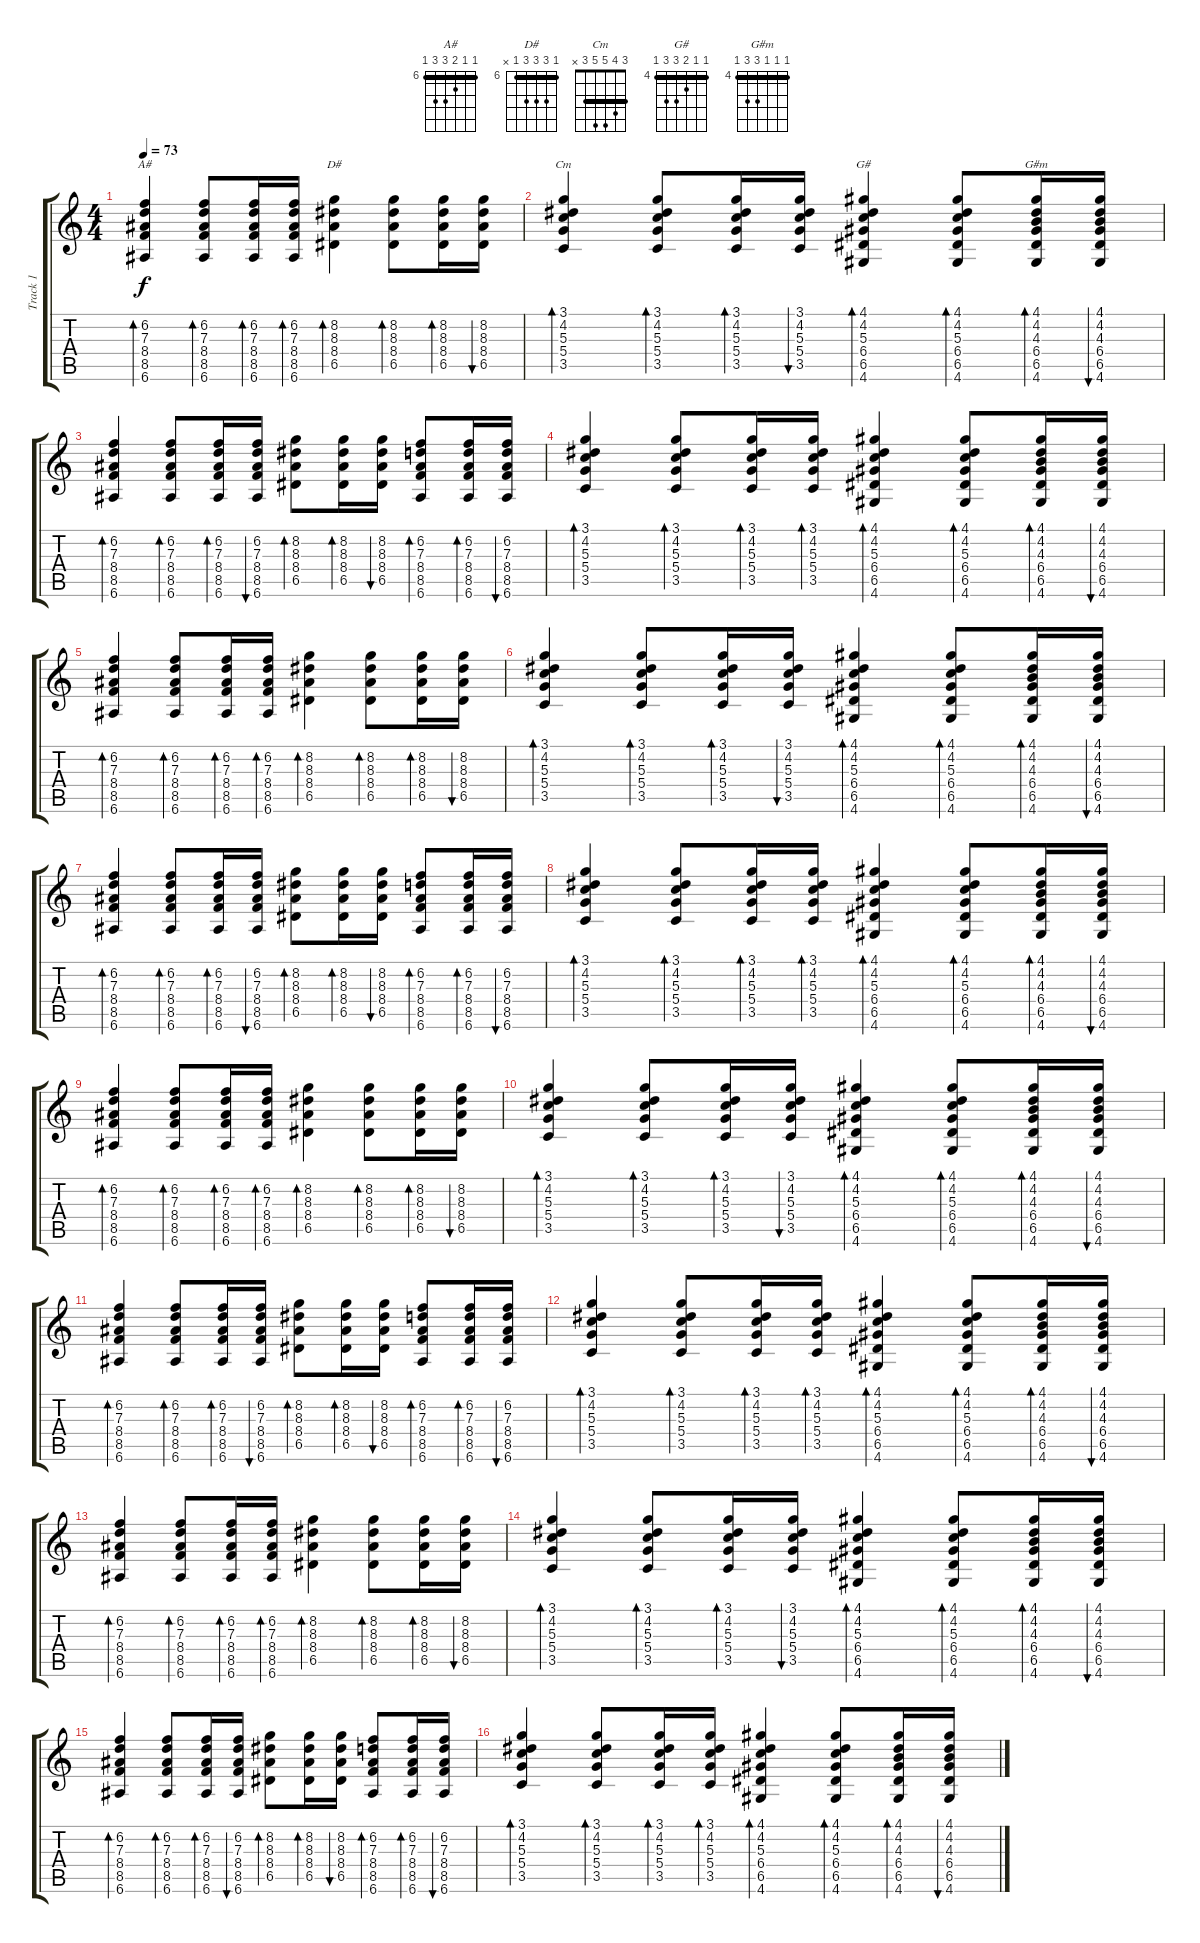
\track ("Track 1" "Track 1") {instrument electricguitarmuted}
\staff {score tabs}
\tuning (E4 B3 G3 D3 A2 E2) {hide}
\chord ("A#" 6 6 7 8 8 6) {firstfret 6 barre 6}
\chord ("D#" 6 8 8 8 6 x) {firstfret 6 barre 6}
\chord ("Cm" 3 4 5 5 3 x) {barre 3}
\chord ("G#" 4 4 5 6 6 4) {firstfret 4 barre 4}
\chord ("G#m" 4 4 4 6 6 4) {firstfret 4 barre 4}
\ts (4 4)
\tempo 73
\clef g2
\ks c
(6.2 7.3 8.4 8.5 6.6).4{bd 60 ch "A#" dy f} (6.2 7.3 8.4 8.5 6.6).8{bd 30} (6.2 7.3 8.4 8.5 6.6).16{bd 30} (6.2 7.3 8.4 8.5 6.6).16{bd 30} (8.2 8.3 8.4 6.5).4{bd 60 ch "D#"} (8.2 8.3 8.4 6.5).8{bd 30} (8.2 8.3 8.4 6.5).16{bd 30} (8.2 8.3 8.4 6.5).16{bu 30} |
(3.1 4.2 5.3 5.4 3.5).4{bd 60 ch "Cm"} (3.1 4.2 5.3 5.4 3.5).8{bd 30} (3.1 4.2 5.3 5.4 3.5).16{bd 30} (3.1 4.2 5.3 5.4 3.5).16{bu 30} (4.1 4.2 5.3 6.4 6.5 4.6).4{bd 60 ch "G#"} (4.1 4.2 5.3 6.4 6.5 4.6).8{bd 30} (4.1 4.2 4.3 6.4 6.5 4.6).16{bd 30 ch "G#m"} (4.1 4.2 4.3 6.4 6.5 4.6).16{bu 30} |
(6.2 7.3 8.4 8.5 6.6).4{bd 60} (6.2 7.3 8.4 8.5 6.6).8{bd 30} (6.2 7.3 8.4 8.5 6.6).16{bd 30} (6.2 7.3 8.4 8.5 6.6).16{bu 30} (8.2 8.3 8.4 6.5).8{bd 30} (8.2 8.3 8.4 6.5).16{bd 30} (8.2 8.3 8.4 6.5).16{bu 30} (6.2 7.3 8.4 8.5 6.6).8{bd 30} (6.2 7.3 8.4 8.5 6.6).16{bd 30} (6.2 7.3 8.4 8.5 6.6).16{bu 30} |
(3.1 4.2 5.3 5.4 3.5).4{bd 60} (3.1 4.2 5.3 5.4 3.5).8{bd 30} (3.1 4.2 5.3 5.4 3.5).16{bd 30} (3.1 4.2 5.3 5.4 3.5).16{bd 30} (4.1 4.2 5.3 6.4 6.5 4.6).4{bd 60} (4.1 4.2 5.3 6.4 6.5 4.6).8{bd 30} (4.1 4.2 4.3 6.4 6.5 4.6).16{bd 30} (4.1 4.2 4.3 6.4 6.5 4.6).16{bu 30} |
(6.2 7.3 8.4 8.5 6.6).4{bd 60} (6.2 7.3 8.4 8.5 6.6).8{bd 30} (6.2 7.3 8.4 8.5 6.6).16{bd 30} (6.2 7.3 8.4 8.5 6.6).16{bd 30} (8.2 8.3 8.4 6.5).4{bd 60} (8.2 8.3 8.4 6.5).8{bd 30} (8.2 8.3 8.4 6.5).16{bd 30} (8.2 8.3 8.4 6.5).16{bu 30} |
(3.1 4.2 5.3 5.4 3.5).4{bd 60} (3.1 4.2 5.3 5.4 3.5).8{bd 30} (3.1 4.2 5.3 5.4 3.5).16{bd 30} (3.1 4.2 5.3 5.4 3.5).16{bu 30} (4.1 4.2 5.3 6.4 6.5 4.6).4{bd 60} (4.1 4.2 5.3 6.4 6.5 4.6).8{bd 30} (4.1 4.2 4.3 6.4 6.5 4.6).16{bd 30} (4.1 4.2 4.3 6.4 6.5 4.6).16{bu 30} |
(6.2 7.3 8.4 8.5 6.6).4{bd 60} (6.2 7.3 8.4 8.5 6.6).8{bd 30} (6.2 7.3 8.4 8.5 6.6).16{bd 30} (6.2 7.3 8.4 8.5 6.6).16{bu 30} (8.2 8.3 8.4 6.5).8{bd 30} (8.2 8.3 8.4 6.5).16{bd 30} (8.2 8.3 8.4 6.5).16{bu 30} (6.2 7.3 8.4 8.5 6.6).8{bd 30} (6.2 7.3 8.4 8.5 6.6).16{bd 30} (6.2 7.3 8.4 8.5 6.6).16{bu 30} |
(3.1 4.2 5.3 5.4 3.5).4{bd 60} (3.1 4.2 5.3 5.4 3.5).8{bd 30} (3.1 4.2 5.3 5.4 3.5).16{bd 30} (3.1 4.2 5.3 5.4 3.5).16{bd 30} (4.1 4.2 5.3 6.4 6.5 4.6).4{bd 60} (4.1 4.2 5.3 6.4 6.5 4.6).8{bd 30} (4.1 4.2 4.3 6.4 6.5 4.6).16{bd 30} (4.1 4.2 4.3 6.4 6.5 4.6).16{bu 30} |
(6.2 7.3 8.4 8.5 6.6).4{bd 60} (6.2 7.3 8.4 8.5 6.6).8{bd 30} (6.2 7.3 8.4 8.5 6.6).16{bd 30} (6.2 7.3 8.4 8.5 6.6).16{bd 30} (8.2 8.3 8.4 6.5).4{bd 60} (8.2 8.3 8.4 6.5).8{bd 30} (8.2 8.3 8.4 6.5).16{bd 30} (8.2 8.3 8.4 6.5).16{bu 30} |
(3.1 4.2 5.3 5.4 3.5).4{bd 60} (3.1 4.2 5.3 5.4 3.5).8{bd 30} (3.1 4.2 5.3 5.4 3.5).16{bd 30} (3.1 4.2 5.3 5.4 3.5).16{bu 30} (4.1 4.2 5.3 6.4 6.5 4.6).4{bd 60} (4.1 4.2 5.3 6.4 6.5 4.6).8{bd 30} (4.1 4.2 4.3 6.4 6.5 4.6).16{bd 30} (4.1 4.2 4.3 6.4 6.5 4.6).16{bu 30} |
(6.2 7.3 8.4 8.5 6.6).4{bd 60} (6.2 7.3 8.4 8.5 6.6).8{bd 30} (6.2 7.3 8.4 8.5 6.6).16{bd 30} (6.2 7.3 8.4 8.5 6.6).16{bu 30} (8.2 8.3 8.4 6.5).8{bd 30} (8.2 8.3 8.4 6.5).16{bd 30} (8.2 8.3 8.4 6.5).16{bu 30} (6.2 7.3 8.4 8.5 6.6).8{bd 30} (6.2 7.3 8.4 8.5 6.6).16{bd 30} (6.2 7.3 8.4 8.5 6.6).16{bu 30} |
(3.1 4.2 5.3 5.4 3.5).4{bd 60} (3.1 4.2 5.3 5.4 3.5).8{bd 30} (3.1 4.2 5.3 5.4 3.5).16{bd 30} (3.1 4.2 5.3 5.4 3.5).16{bd 30} (4.1 4.2 5.3 6.4 6.5 4.6).4{bd 60} (4.1 4.2 5.3 6.4 6.5 4.6).8{bd 30} (4.1 4.2 4.3 6.4 6.5 4.6).16{bd 30} (4.1 4.2 4.3 6.4 6.5 4.6).16{bu 30} |
(6.2 7.3 8.4 8.5 6.6).4{bd 60} (6.2 7.3 8.4 8.5 6.6).8{bd 30} (6.2 7.3 8.4 8.5 6.6).16{bd 30} (6.2 7.3 8.4 8.5 6.6).16{bd 30} (8.2 8.3 8.4 6.5).4{bd 60} (8.2 8.3 8.4 6.5).8{bd 30} (8.2 8.3 8.4 6.5).16{bd 30} (8.2 8.3 8.4 6.5).16{bu 30} |
(3.1 4.2 5.3 5.4 3.5).4{bd 60 volume 12} (3.1 4.2 5.3 5.4 3.5).8{bd 30} (3.1 4.2 5.3 5.4 3.5).16{bd 30} (3.1 4.2 5.3 5.4 3.5).16{bu 30} (4.1 4.2 5.3 6.4 6.5 4.6).4{bd 60} (4.1 4.2 5.3 6.4 6.5 4.6).8{bd 30} (4.1 4.2 4.3 6.4 6.5 4.6).16{bd 30} (4.1 4.2 4.3 6.4 6.5 4.6).16{bu 30} |
(6.2 7.3 8.4 8.5 6.6).4{bd 60} (6.2 7.3 8.4 8.5 6.6).8{bd 30} (6.2 7.3 8.4 8.5 6.6).16{bd 30} (6.2 7.3 8.4 8.5 6.6).16{bu 30} (8.2 8.3 8.4 6.5).8{bd 30} (8.2 8.3 8.4 6.5).16{bd 30} (8.2 8.3 8.4 6.5).16{bu 30} (6.2 7.3 8.4 8.5 6.6).8{bd 30} (6.2 7.3 8.4 8.5 6.6).16{bd 30} (6.2 7.3 8.4 8.5 6.6).16{bu 30} |
(3.1 4.2 5.3 5.4 3.5).4{bd 60} (3.1 4.2 5.3 5.4 3.5).8{bd 30} (3.1 4.2 5.3 5.4 3.5).16{bd 30} (3.1 4.2 5.3 5.4 3.5).16{bd 30} (4.1 4.2 5.3 6.4 6.5 4.6).4{bd 60} (4.1 4.2 5.3 6.4 6.5 4.6).8{bd 30} (4.1 4.2 4.3 6.4 6.5 4.6).16{bd 30} (4.1 4.2 4.3 6.4 6.5 4.6).16{bu 30}
